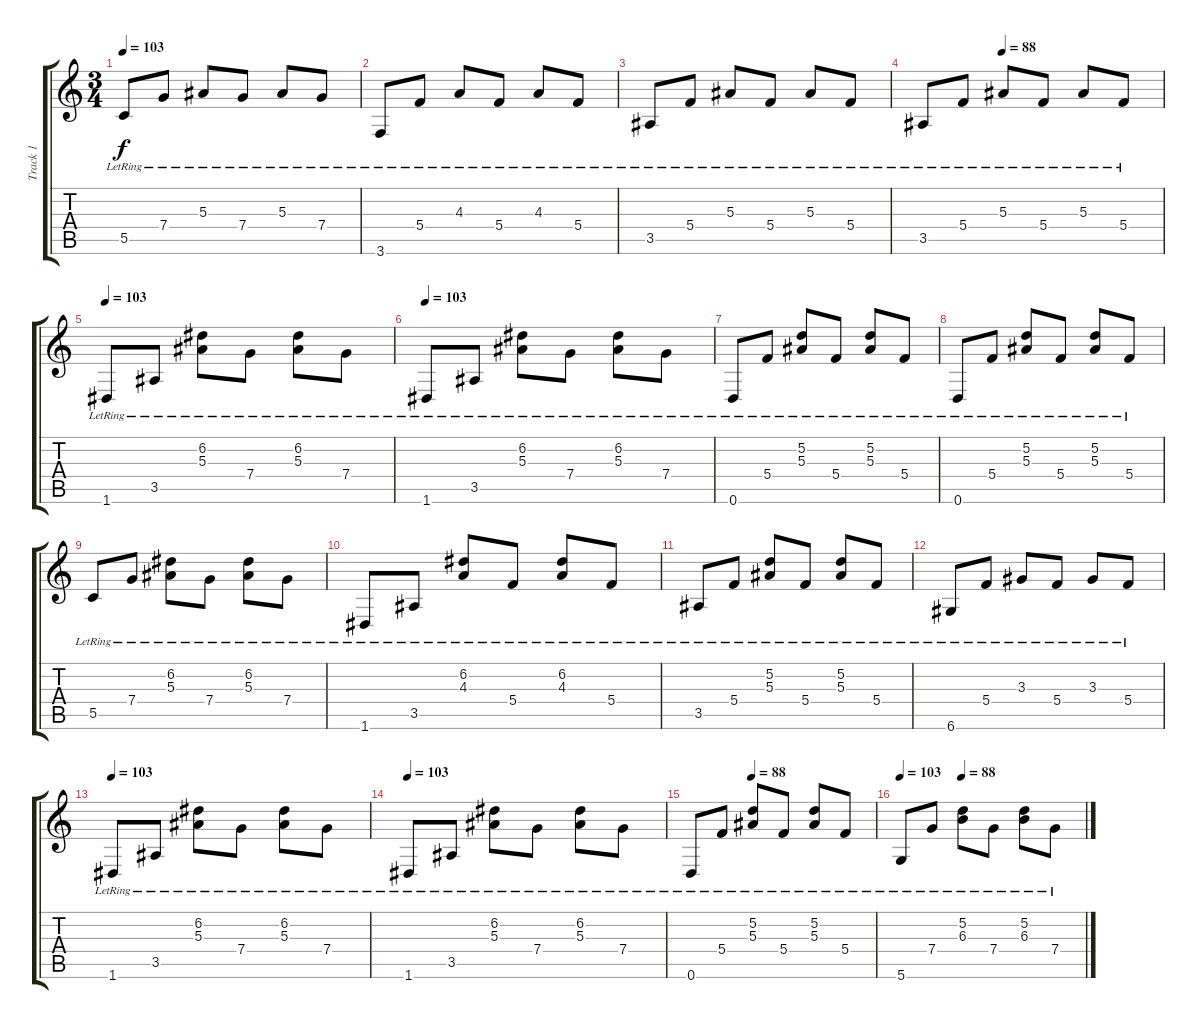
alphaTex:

\track ("Track 1" "Track 1") {instrument acousticguitarsteel}
\staff {score tabs}
\tuning (D4 A3 F3 C3 G2 D2) {hide}
\ts (3 4)
\tempo 103
\clef g2
\ks c
5.5{lr}.8{dy f} 7.4{lr}.8 5.3{lr}.8 7.4{lr}.8 5.3{lr}.8 7.4{lr}.8 |
3.6{lr}.8 5.4{lr}.8 4.3{lr}.8 5.4{lr}.8 4.3{lr}.8 5.4{lr}.8 |
3.5{lr}.8 5.4{lr}.8 5.3{lr}.8 5.4{lr}.8 5.3{lr}.8 5.4{lr}.8 |
\tempo (88 0.3333333333333333)
3.5{lr}.8 5.4{lr}.8 5.3{lr}.8 5.4{lr}.8 5.3{lr}.8 5.4{lr}.8 |
\tempo 103
1.6{lr}.8 3.5{lr}.8 (6.2{lr} 5.3).8 7.4{lr}.8 (6.2{lr} 5.3{lr}).8 7.4{lr}.8 |
\tempo 103
1.6{lr}.8 3.5{lr}.8 (6.2{lr} 5.3).8 7.4{lr}.8 (6.2{lr} 5.3{lr}).8 7.4{lr}.8 |
0.6{lr}.8 5.4{lr}.8 (5.2{lr} 5.3{lr}).8 5.4{lr}.8 (5.2{lr} 5.3{lr}).8 5.4{lr}.8 |
0.6{lr}.8 5.4{lr}.8 (5.2{lr} 5.3{lr}).8 5.4{lr}.8 (5.2{lr} 5.3{lr}).8 5.4{lr}.8 |
5.5{lr}.8 7.4{lr}.8 (6.2{lr} 5.3{lr}).8 7.4{lr}.8 (6.2{lr} 5.3{lr}).8 7.4{lr}.8 |
1.6{lr}.8 3.5{lr}.8 (6.2{lr} 4.3{lr}).8 5.4{lr}.8 (6.2{lr} 4.3{lr}).8 5.4{lr}.8 |
3.5{lr}.8 5.4{lr}.8 (5.2{lr} 5.3{lr}).8 5.4{lr}.8 (5.2{lr} 5.3{lr}).8 5.4{lr}.8 |
6.6{lr}.8 5.4{lr}.8 3.3{lr}.8 5.4{lr}.8 3.3{lr}.8 5.4{lr}.8 |
\tempo 103
1.6{lr}.8 3.5{lr}.8 (6.2{lr} 5.3).8 7.4{lr}.8 (6.2{lr} 5.3{lr}).8 7.4{lr}.8 |
\tempo 103
1.6{lr}.8 3.5{lr}.8 (6.2{lr} 5.3).8 7.4{lr}.8 (6.2{lr} 5.3{lr}).8 7.4{lr}.8 |
\tempo (88 0.3333333333333333)
0.6{lr}.8 5.4{lr}.8 (5.2{lr} 5.3{lr}).8 5.4{lr}.8 (5.2{lr} 5.3{lr}).8 5.4{lr}.8 |
\tempo 103
\tempo (88 0.3333333333333333)
5.6{lr}.8 7.4{lr}.8 (5.2{lr} 6.3{lr}).8 7.4{lr}.8 (5.2{lr} 6.3{lr}).8 7.4{lr}.8
